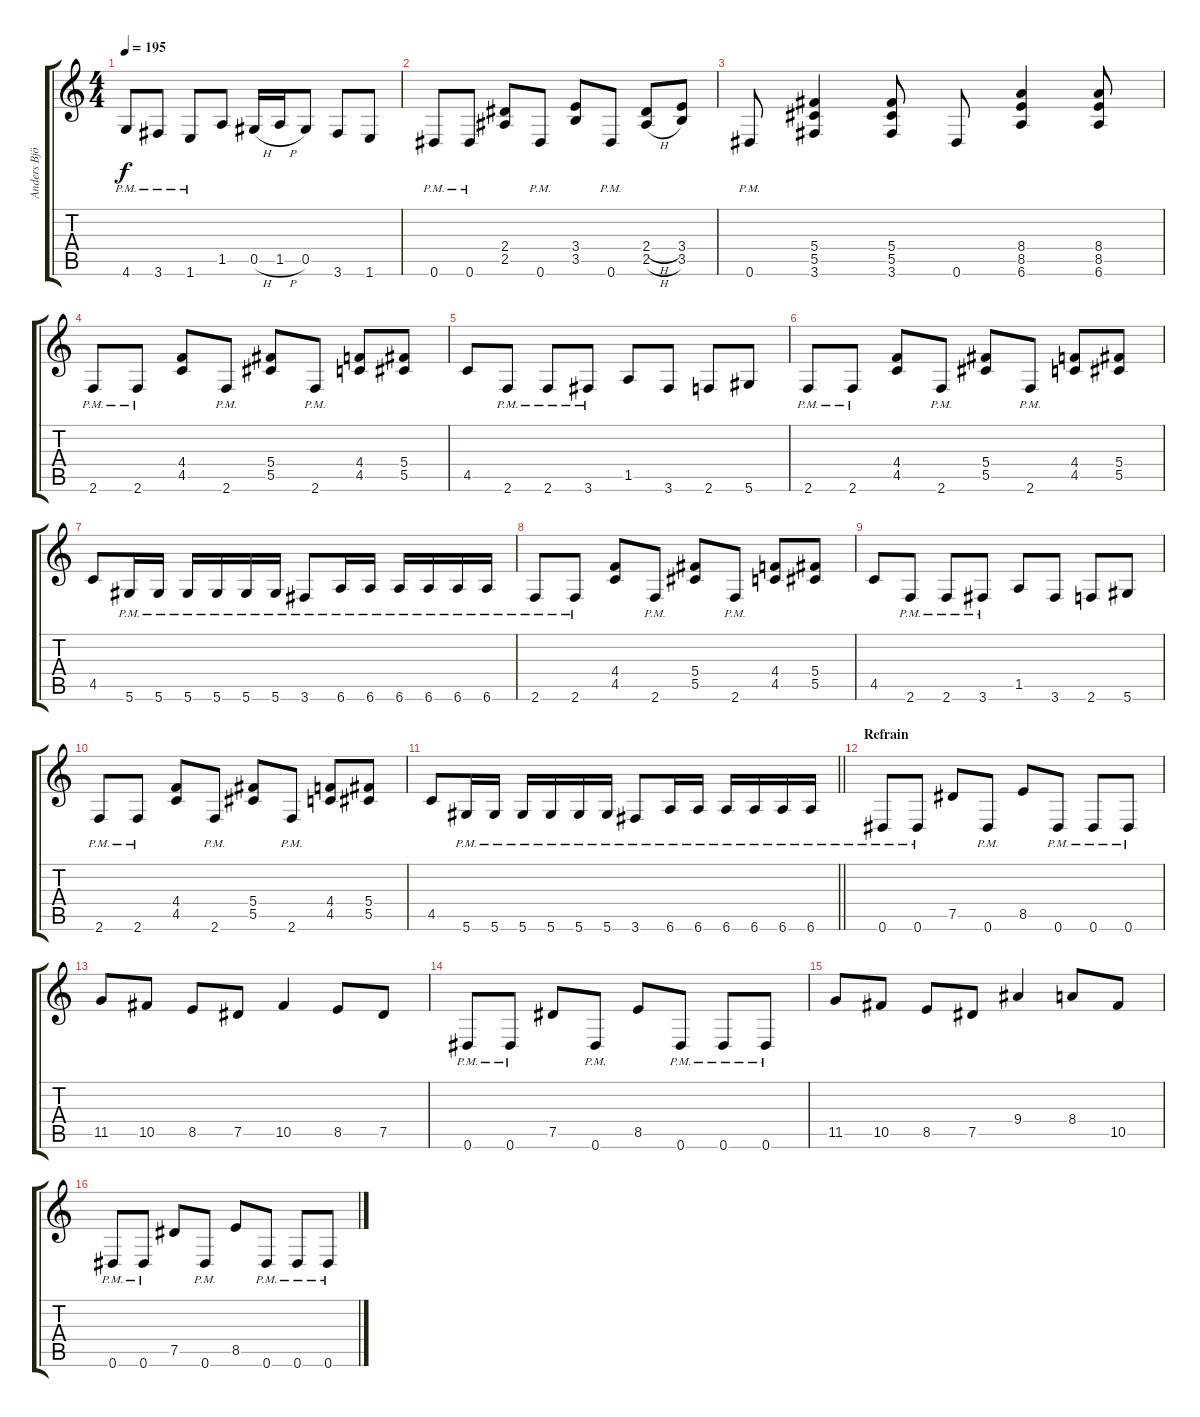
\track ("Anders Björler" "Anders Bjö") {instrument distortionguitar}
\staff {score tabs}
\tuning (Eb4 Bb3 Gb3 Db3 Ab2 Eb2) {hide}
\ts (4 4)
\tempo 195
\clef g2
\ks c
4.6{pm}.8{dy f} 3.6{pm}.8 1.6{pm}.8 1.5.8 0.5{h}.16 1.5{h}.16 0.5.8 3.6.8 1.6.8 |
0.6{pm}.8 0.6{pm}.8 (2.4 2.5).8 0.6{pm}.8 (3.4 3.5).8 0.6{pm}.8 (2.4{h} 2.5{h}).8 (3.4 3.5).8 |
0.6{pm}.8 (5.4 5.5 3.6).4 (5.4 5.5 3.6).8 0.6.8 (8.4 8.5 6.6).4 (8.4 8.5 6.6).8 |
2.6{pm}.8 2.6{pm}.8 (4.4 4.5).8 2.6{pm}.8 (5.4 5.5).8 2.6{pm}.8 (4.4 4.5).8 (5.4 5.5).8 |
4.5.8 2.6{pm}.8 2.6{pm}.8 3.6{pm}.8 1.5.8 3.6.8 2.6.8 5.6.8 |
2.6{pm}.8 2.6{pm}.8 (4.4 4.5).8 2.6{pm}.8 (5.4 5.5).8 2.6{pm}.8 (4.4 4.5).8 (5.4 5.5).8 |
4.5.8 5.6{pm}.16 5.6{pm}.16 5.6{pm}.16 5.6{pm}.16 5.6{pm}.16 5.6{pm}.16 3.6{pm}.8 6.6{pm}.16 6.6{pm}.16 6.6{pm}.16 6.6{pm}.16 6.6{pm}.16 6.6{pm}.16 |
2.6{pm}.8 2.6{pm}.8 (4.4 4.5).8 2.6{pm}.8 (5.4 5.5).8 2.6{pm}.8 (4.4 4.5).8 (5.4 5.5).8 |
4.5.8 2.6{pm}.8 2.6{pm}.8 3.6{pm}.8 1.5.8 3.6.8 2.6.8 5.6.8 |
2.6{pm}.8 2.6{pm}.8 (4.4 4.5).8 2.6{pm}.8 (5.4 5.5).8 2.6{pm}.8 (4.4 4.5).8 (5.4 5.5).8 |
\barLineRight lightlight
4.5.8 5.6{pm}.16 5.6{pm}.16 5.6{pm}.16 5.6{pm}.16 5.6{pm}.16 5.6{pm}.16 3.6{pm}.8 6.6{pm}.16 6.6{pm}.16 6.6{pm}.16 6.6{pm}.16 6.6{pm}.16 6.6{pm}.16 |
\section ("" "Refrain")
0.6{pm}.8 0.6{pm}.8 7.5.8 0.6{pm}.8 8.5.8 0.6{pm}.8 0.6{pm}.8 0.6{pm}.8 |
11.5.8 10.5.8 8.5.8 7.5.8 10.5.4 8.5.8 7.5.8 |
0.6{pm}.8 0.6{pm}.8 7.5.8 0.6{pm}.8 8.5.8 0.6{pm}.8 0.6{pm}.8 0.6{pm}.8 |
11.5.8 10.5.8 8.5.8 7.5.8 9.4.4 8.4.8 10.5.8 |
0.6{pm}.8 0.6{pm}.8 7.5.8 0.6{pm}.8 8.5.8 0.6{pm}.8 0.6{pm}.8 0.6{pm}.8
